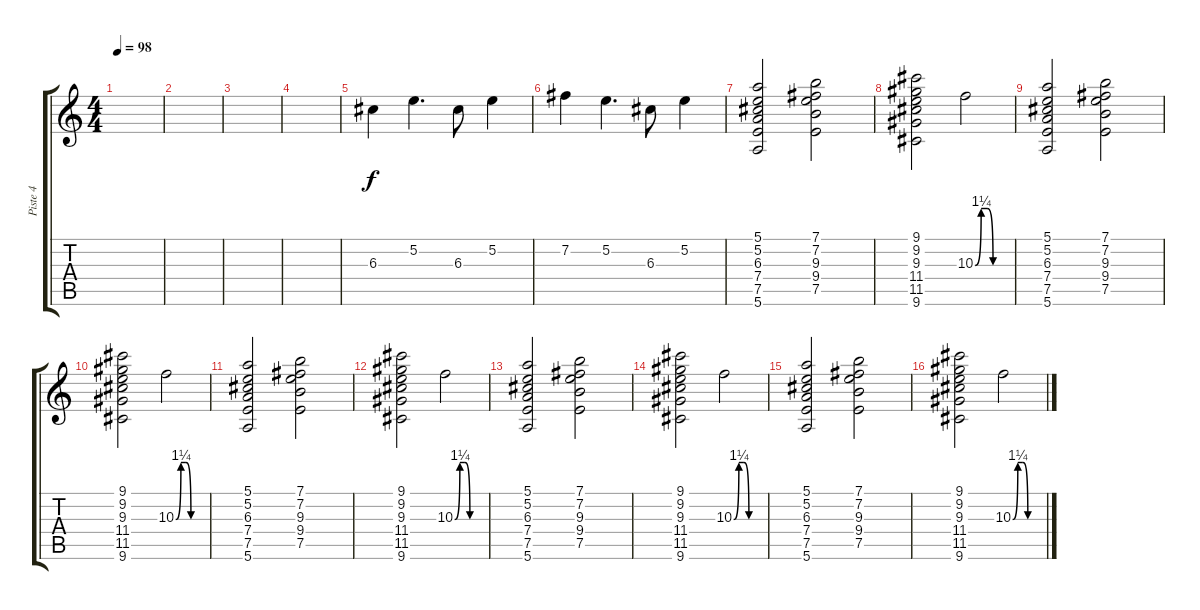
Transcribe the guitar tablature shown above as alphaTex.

\track ("Piste 4" "Piste 4") {instrument overdrivenguitar}
\staff {score tabs}
\tuning (E4 B3 G3 D3 A2 E2) {hide}
\ts (4 4)
\tempo 98
\clef g2
\ks c
|
|
|
|
6.3.4 5.2.4{d} 6.3.8 5.2.4 |
7.2.4 5.2.4{d} 6.3.8 5.2.4 |
(5.1 5.2 6.3 7.4 7.5 5.6).2 (7.1 7.2 9.3 9.4 7.5).2 |
(9.1 9.2 9.3 11.4 11.5 9.6).2 10.3{be (custom 0 0 10 5 20 5 30 0 44 0 49 0 60 0)}.2 |
(5.1 5.2 6.3 7.4 7.5 5.6).2 (7.1 7.2 9.3 9.4 7.5).2 |
(9.1 9.2 9.3 11.4 11.5 9.6).2 10.3{be (custom 0 0 10 5 20 5 30 0 44 0 49 0 60 0)}.2 |
(5.1 5.2 6.3 7.4 7.5 5.6).2 (7.1 7.2 9.3 9.4 7.5).2 |
(9.1 9.2 9.3 11.4 11.5 9.6).2 10.3{be (custom 0 0 10 5 20 5 30 0 44 0 49 0 60 0)}.2 |
(5.1 5.2 6.3 7.4 7.5 5.6).2 (7.1 7.2 9.3 9.4 7.5).2 |
(9.1 9.2 9.3 11.4 11.5 9.6).2 10.3{be (custom 0 0 10 5 20 5 30 0 44 0 49 0 60 0)}.2 |
(5.1 5.2 6.3 7.4 7.5 5.6).2 (7.1 7.2 9.3 9.4 7.5).2 |
(9.1 9.2 9.3 11.4 11.5 9.6).2 10.3{be (custom 0 0 10 5 20 5 30 0 44 0 49 0 60 0)}.2
